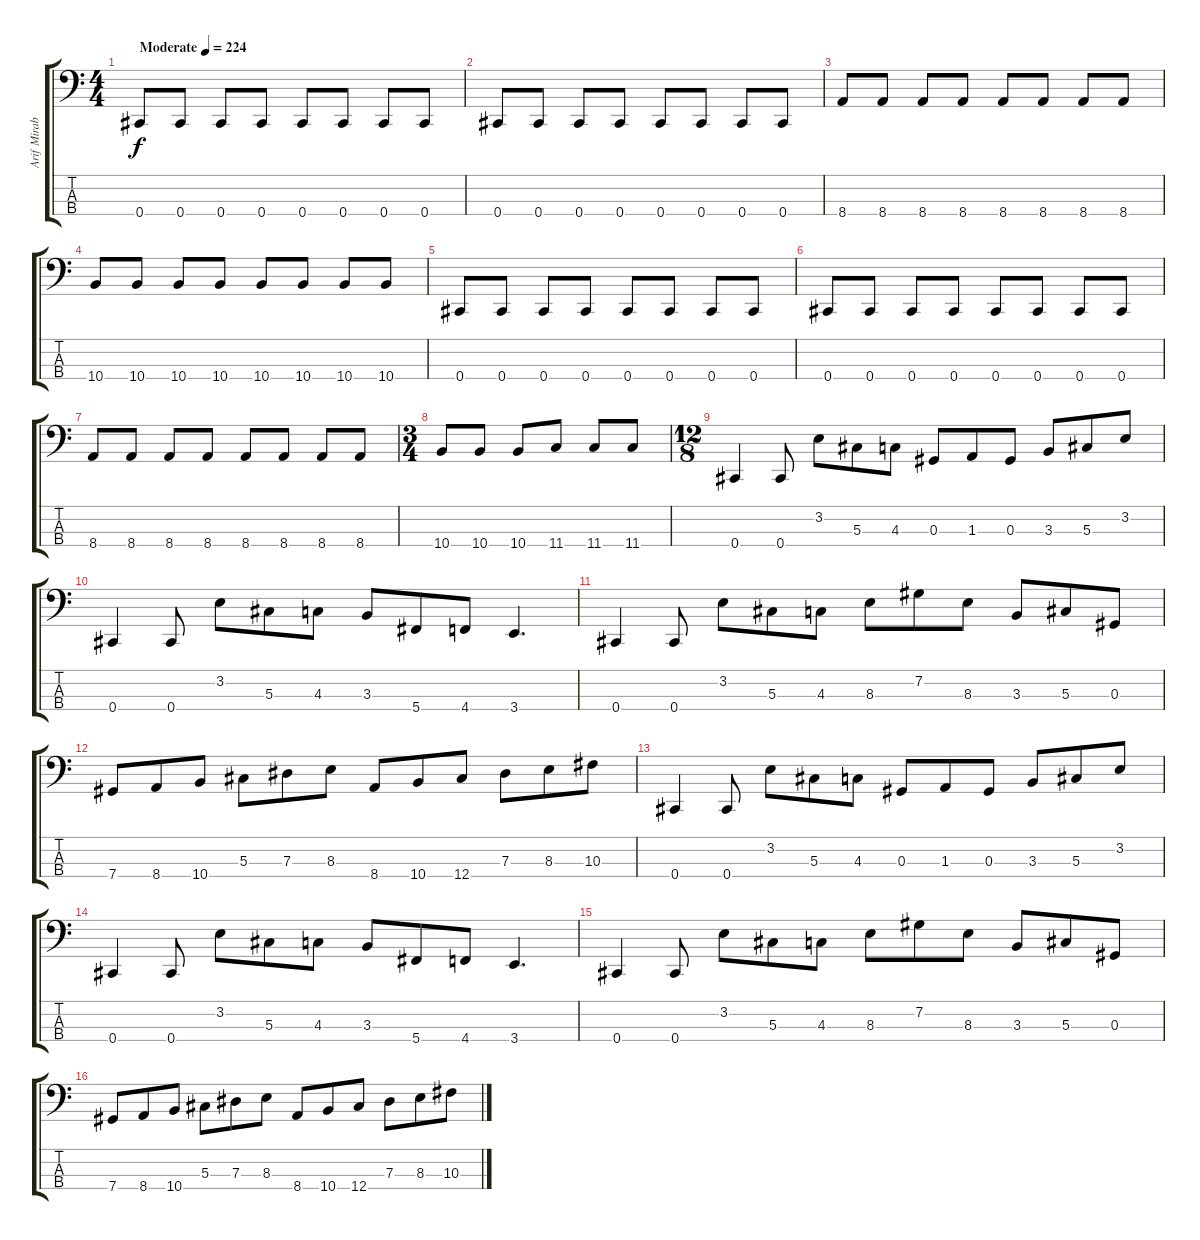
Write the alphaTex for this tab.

\track ("Arif Mirabdolbaghi" "Arif Mirab") {instrument electricbassfinger}
\staff {score tabs}
\tuning (Gb2 Db2 Ab1 Db1) {hide}
\ts (4 4)
\tempo (224 "Moderate")
\clef f4
\ks c
0.4.8{dy f instrument electricbassfinger} 0.4.8 0.4.8 0.4.8 0.4.8 0.4.8 0.4.8 0.4.8 |
0.4.8 0.4.8 0.4.8 0.4.8 0.4.8 0.4.8 0.4.8 0.4.8 |
8.4.8 8.4.8 8.4.8 8.4.8 8.4.8 8.4.8 8.4.8 8.4.8 |
10.4.8 10.4.8 10.4.8 10.4.8 10.4.8 10.4.8 10.4.8 10.4.8 |
0.4.8 0.4.8 0.4.8 0.4.8 0.4.8 0.4.8 0.4.8 0.4.8 |
0.4.8 0.4.8 0.4.8 0.4.8 0.4.8 0.4.8 0.4.8 0.4.8 |
8.4.8 8.4.8 8.4.8 8.4.8 8.4.8 8.4.8 8.4.8 8.4.8 |
\ts (3 4)
10.4.8 10.4.8 10.4.8 11.4.8 11.4.8 11.4.8 |
\ts (12 8)
0.4.4 0.4.8 3.2.8 5.3.8 4.3.8 0.3.8 1.3.8 0.3.8 3.3.8 5.3.8 3.2.8 |
0.4.4 0.4.8 3.2.8 5.3.8 4.3.8 3.3.8 5.4.8 4.4.8 3.4.4{d} |
0.4.4 0.4.8 3.2.8 5.3.8 4.3.8 8.3.8 7.2.8 8.3.8 3.3.8 5.3.8 0.3.8 |
7.4.8 8.4.8 10.4.8 5.3.8 7.3.8 8.3.8 8.4.8 10.4.8 12.4.8 7.3.8 8.3.8 10.3.8 |
0.4.4 0.4.8 3.2.8 5.3.8 4.3.8 0.3.8 1.3.8 0.3.8 3.3.8 5.3.8 3.2.8 |
0.4.4 0.4.8 3.2.8 5.3.8 4.3.8 3.3.8 5.4.8 4.4.8 3.4.4{d} |
0.4.4 0.4.8 3.2.8 5.3.8 4.3.8 8.3.8 7.2.8 8.3.8 3.3.8 5.3.8 0.3.8 |
7.4.8 8.4.8 10.4.8 5.3.8 7.3.8 8.3.8 8.4.8 10.4.8 12.4.8 7.3.8 8.3.8 10.3.8
